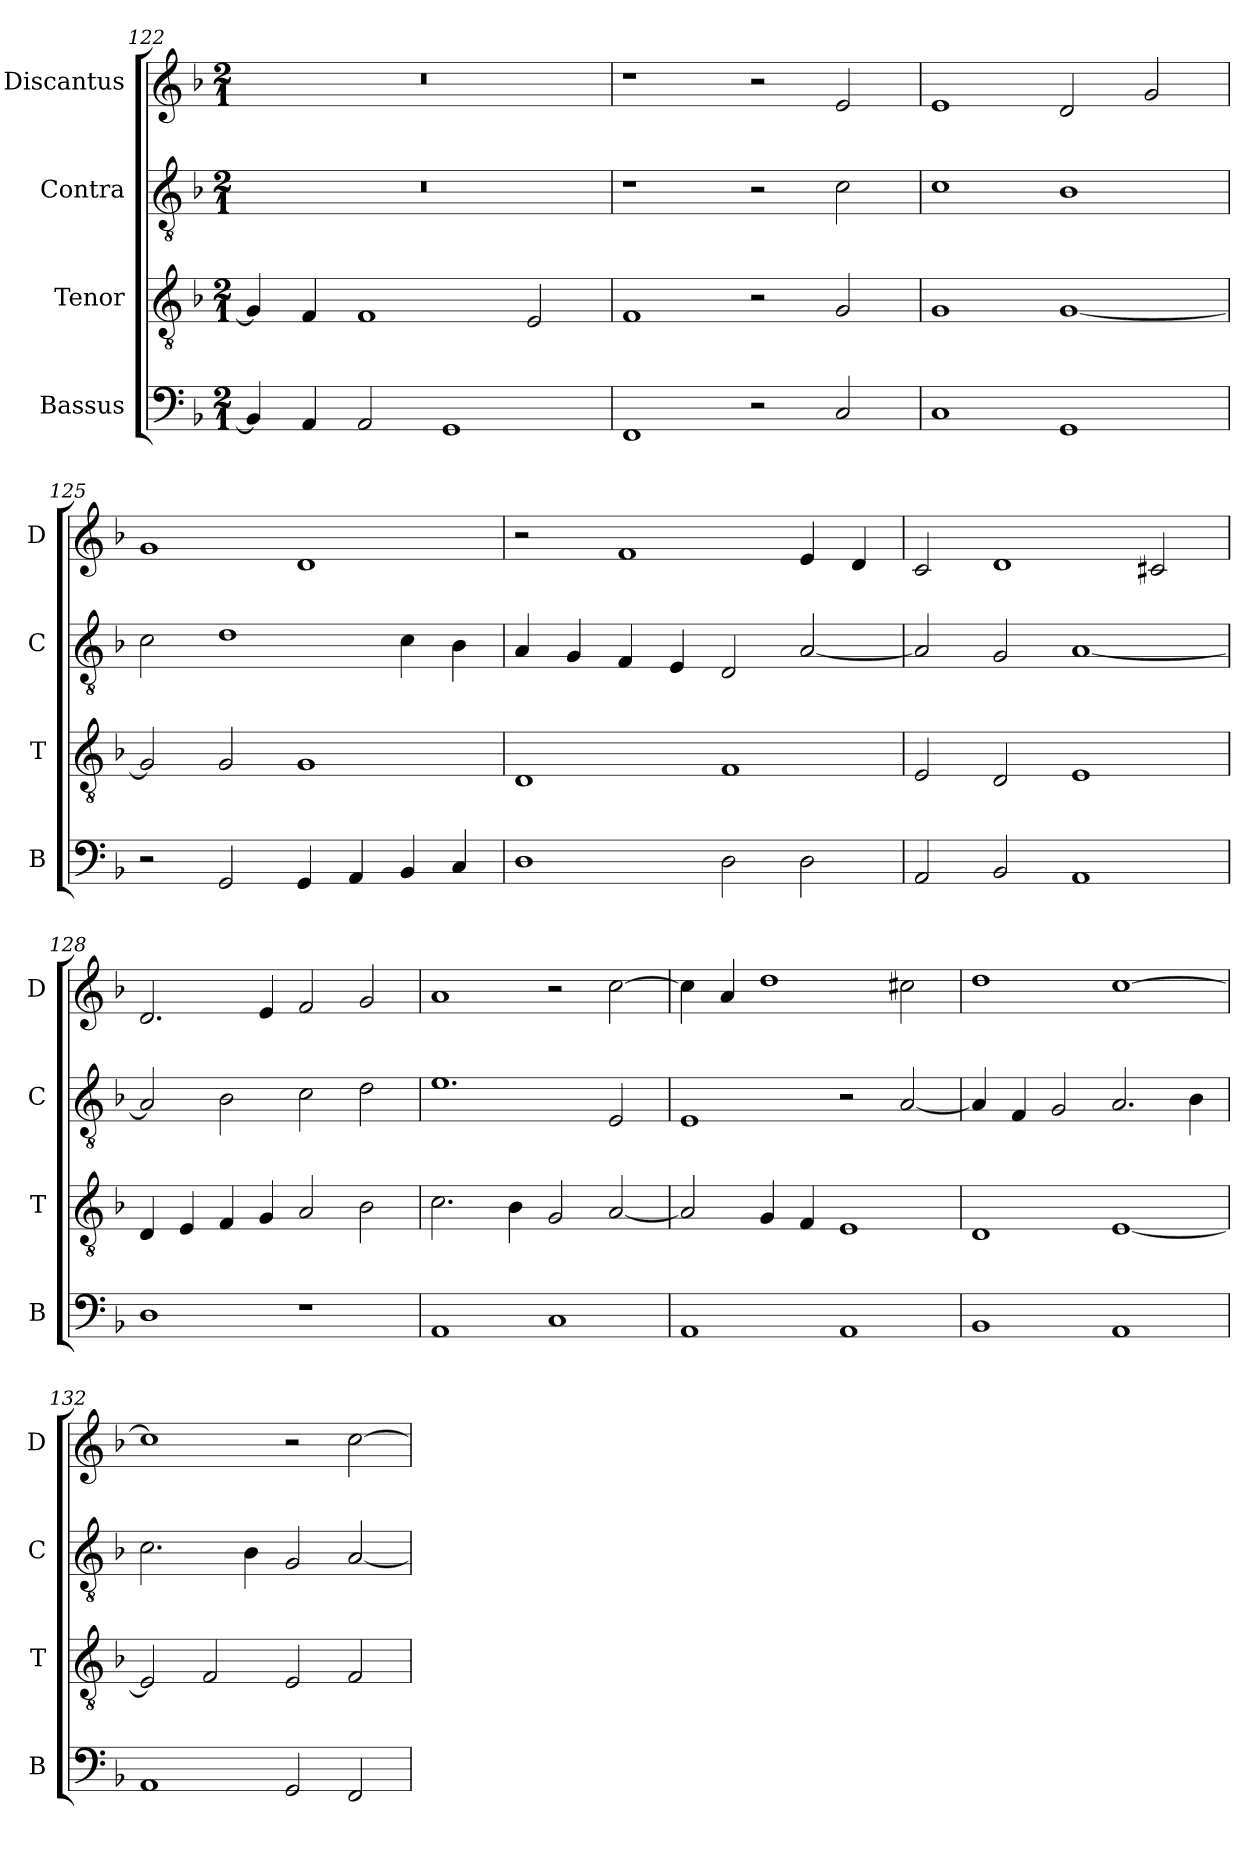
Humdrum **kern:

**kern	**kern	**kern	**kern
*part4	*part3	*part2	*part1
*staff4	*staff3	*staff2	*staff1
*I"Bassus	*I"Tenor	*I"Contra	*I"Discantus
*I'B	*I'T	*I'C	*I'D
*clefF4	*clefGv2	*clefGv2	*clefG2
*k[b-]	*k[b-]	*k[b-]	*k[b-]
*M2/1	*M2/1	*M2/1	*M2/1
=122	=122	=122	=122
4BB-/]	4G/]	0r	0r
4AA/	4F/	.	.
2AA/	1F	.	.
1GG	.	.	.
.	2E/	.	.
=123	=123	=123	=123
1FF	1F	1r	1r
2r	2r	2r	2r
2C/	2G/	2c\	2e/
=124	=124	=124	=124
1C	1G	1c	1e
1GG	[1G	1B-	2d/
.	.	.	2g/
=125	=125	=125	=125
2r	2G/]	2c\	1g
2GG/	2G/	1d	.
4GG/	1G	.	1d
4AA/	.	.	.
4BB-/	.	4c\	.
4C/	.	4B-\	.
=126	=126	=126	=126
1D	1D	4A/	2r
.	.	4G/	.
.	.	4F/	1f
.	.	4E/	.
2D\	1F	2D/	.
2D\	.	[2A/	4e/
.	.	.	4d/
=127	=127	=127	=127
2AA/	2E/	2A/]	2c/
2BB-/	2D/	2G/	1d
1AA	1E	[1A	.
.	.	.	2c#X/
=128	=128	=128	=128
1D	4D/	2A/]	2.d/
.	4E/	.	.
.	4F/	2B-\	.
.	4G/	.	4e/
1r	2A/	2c\	2f/
.	2B-\	2d\	2g/
=129	=129	=129	=129
1AA	2.c\	1.e	1a
.	4B-\	.	.
1C	2G/	.	2r
.	[2A/	2E/	[2cc\
=130	=130	=130	=130
1AA	2A/]	1E	4cc\]
.	.	.	4a/
.	4G/	.	1dd
.	4F/	.	.
1AA	1E	2r	.
.	.	[2A/	2cc#X\
=131	=131	=131	=131
1BB-	1D	4A/]	1dd
.	.	4F/	.
.	.	2G/	.
1AA	[1E	2.A/	[1cc
.	.	4B-\	.
=132	=132	=132	=132
1AA	2E/]	2.c\	1cc]
.	2F/	.	.
.	.	4B-\	.
2GG/	2E/	2G/	2r
2FF/	2F/	[2A/	[2cc\
=	=	=	=
*-	*-	*-	*-
